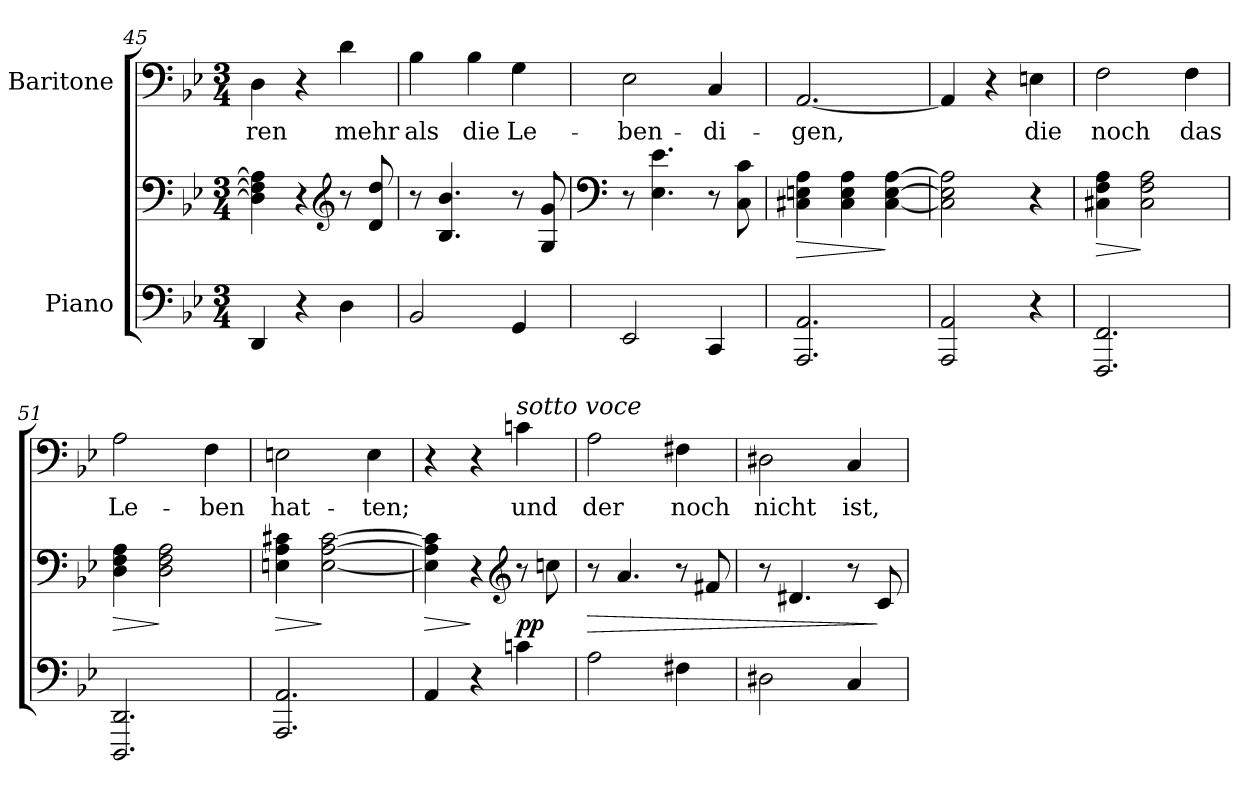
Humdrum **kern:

**kern	**kern	**dynam	**kern	**text
*part2	*part2	*part2	*part1	*part1
*staff3	*staff2	*staff2/3	*staff1	*staff1
*I"Piano	*	*	*I"Baritone	*
*clefF4	*clefF4	*	*clefF4	*
*k[b-e-]	*k[b-e-]	*	*k[b-e-]	*
*B-:	*B-:	*	*B-:	*
*M3/4	*M3/4	*	*M3/4	*
=45	=45	=45	=45	=45
!	!	!	!	!LO:LY:b:color=#000000
4DDi/	4Di\] 4F#i] 4Ai]	.	4Di\	-ren
4r	4r	.	4r	.
*	*clefG2	*	*	*
!	!	!	!	!LO:LY:b:color=#000000
4Di\	8r	.	4di\	mehr
.	8di/ 8ddi	.	.	.
=46	=46	=46	=46	=46
!	!	!	!	!LO:LY:b:color=#000000
2BB-i/	8r	.	4B-i\	als
.	4.B-i/ 4.b-i	.	.	.
!	!	!	!	!LO:LY:b:color=#000000
.	.	.	4B-i\	die
!	!	!	!	!LO:LY:b:color=#000000
4GGi/	8r	.	4Gi\	Le-
.	8Gi/ 8gi	.	.	.
=47	=47	=47	=47	=47
*	*clefF4	*	*	*
!	!	!	!	!LO:LY:b:color=#000000
2EE-i/	8r	.	2E-i\	-ben-
.	4.E-i\ 4.e-i	.	.	.
!	!	!	!	!LO:LY:b:color=#000000
4CCi/	8r	.	4Ci/	-di-
.	8Ci\ 8ci	.	.	.
!!LO:PB:g=z
=48	=48	=48	=48	=48
!	!	!LO:HP:b	!	!
!	!	!	!	!LO:LY:b:color=#000000
2.AAAi/ 2.AAi	4C#Xi\ 4Eni 4Ai	>	[2.AAi/	-gen,
.	4C#i\ 4Ei 4Ai	.	.	.
.	[4C#i\ [4Ei [4Ai	]	.	.
=49	=49	=49	=49	=49
2AAAi/ 2AAi	2C#i\] 2Ei] 2Ai]	.	4AAi/]	.
.	.	.	4r	.
!	!	!	!	!LO:LY:b:color=#000000
4r	4r	.	4Eni\	die
=50	=50	=50	=50	=50
!	!	!LO:HP:b	!	!
!	!	!	!	!LO:LY:b:color=#000000
2.FFFi/ 2.FFi	4C#Xi\ 4Fi 4Ai	>	2Fi\	noch
.	2C#i\ 2Fi 2Ai	]	.	.
!	!	!	!	!LO:LY:b:color=#000000
.	.	.	4Fi\	das
=51	=51	=51	=51	=51
!	!	!LO:HP:b	!	!
!	!	!	!	!LO:LY:b:color=#000000
2.DDDi/ 2.DDi	4Di\ 4Fi 4Ai	>	2Ai\	Le-
.	2Di\ 2Fi 2Ai	]	.	.
!	!	!	!	!LO:LY:b:color=#000000
.	.	.	4Fi\	-ben
=52	=52	=52	=52	=52
!	!	!LO:HP:b	!	!
!	!	!	!	!LO:LY:b:color=#000000
2.AAAi/ 2.AAi	4Eni\ 4Ai 4c#Xi	>	2Eni\	hat-
.	[2Ei\ [2Ai [2c#i	]	.	.
!	!	!	!	!LO:LY:b:color=#000000
.	.	.	4Ei\	-ten;
=53	=53	=53	=53	=53
!	!	!LO:HP:b	!	!
4AAi/	4Ei\] 4Ai] 4c#i]	>	4r	.
4r	4r	]	4r	.
*	*clefG2	*	*	*
!	!	!	!LO:TX:a:i:t=sotto voce	!
!	!	!	!	!LO:LY:b:color=#000000
4cni\	8r	pp	4cni\	und
.	8ccni\	.	.	.
=54	=54	=54	=54	=54
!	!	!LO:HP:b	!	!
!	!	!	!	!LO:LY:b:color=#000000
2Ai\	8r	>	2Ai\	der
.	4.ai/	.	.	.
!	!	!	!	!LO:LY:b:color=#000000
4F#Xi\	8r	.	4F#Xi\	noch
.	8f#Xi/	.	.	.
!!LO:LB:g=z
=55	=55	=55	=55	=55
!	!	!	!	!LO:LY:b:color=#000000
2D#Xi\	8r	.	2D#Xi\	nicht
.	4.d#Xi/	.	.	.
!	!	!	!	!LO:LY:b:color=#000000
4Ci/	8r	.	4Ci/	ist,
.	8ci/	]	.	.
=	=	=	=	=
*-	*-	*-	*-	*-
